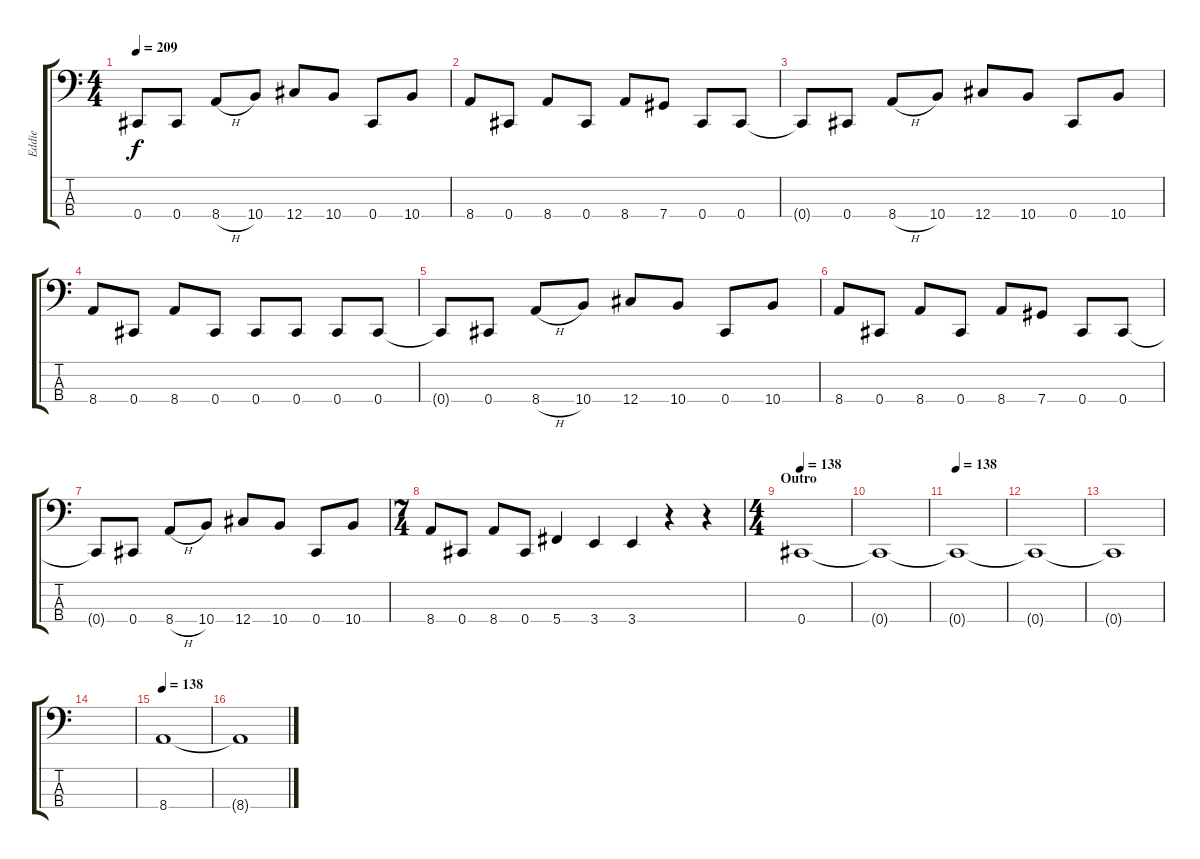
\track ("Eddie" "Eddie") {instrument electricbasspick}
\staff {score tabs}
\tuning (Gb2 Db2 Ab1 Db1) {hide}
\ts (4 4)
\tempo 209
\clef f4
\ks c
0.4{t}.8{dy f} 0.4.8 8.4{h}.8 10.4.8 12.4.8 10.4.8 0.4.8 10.4.8 |
8.4.8 0.4.8 8.4.8 0.4.8 8.4.8 7.4.8 0.4.8 0.4.8 |
0.4{t}.8 0.4.8 8.4{h}.8 10.4.8 12.4.8 10.4.8 0.4.8 10.4.8 |
8.4.8 0.4.8 8.4.8 0.4.8 0.4.8 0.4.8 0.4.8 0.4.8 |
0.4{t}.8 0.4.8 8.4{h}.8 10.4.8 12.4.8 10.4.8 0.4.8 10.4.8 |
8.4.8 0.4.8 8.4.8 0.4.8 8.4.8 7.4.8 0.4.8 0.4.8 |
0.4{t}.8 0.4.8 8.4{h}.8 10.4.8 12.4.8 10.4.8 0.4.8 10.4.8 |
\ts (7 4)
8.4.8 0.4.8 8.4.8 0.4.8 5.4.4 3.4.4 3.4.4 r.4 r.4 |
\ts (4 4)
\section ("" "Outro")
\tempo 138
0.4.1 |
0.4{t}.1 |
\tempo 138
0.4{t}.1 |
0.4{t}.1 |
0.4{t}.1 |
|
\tempo 138
8.4.1 |
8.4{t}.1
